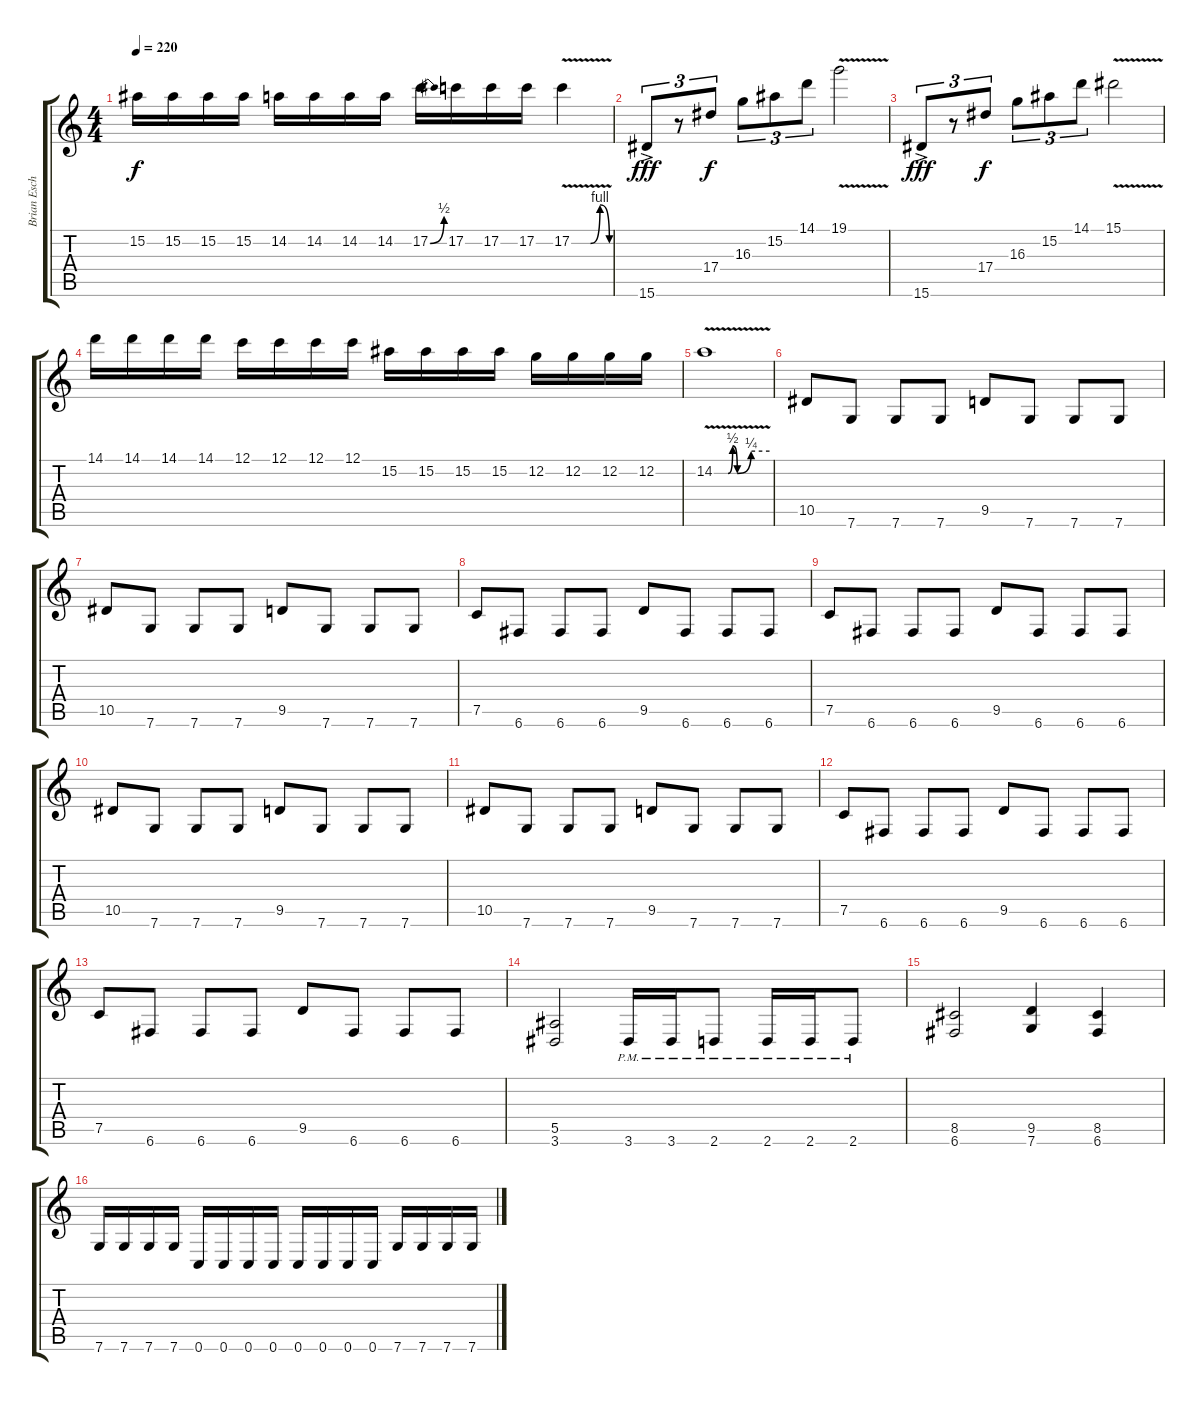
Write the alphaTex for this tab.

\track ("Brian Eschbach (Lead Guitar)" "Brian Esch") {instrument distortionguitar}
\staff {score tabs}
\tuning (C4 G3 Eb3 Bb2 F2 C2) {hide}
\ts (4 4)
\tempo 220
\clef g2
\ks c
15.2.16{dy f} 15.2.16 15.2.16 15.2.16 14.2.16 14.2.16 14.2.16 14.2.16 17.2{be (bend 0 0 60 2)}.16 17.2.16 17.2.16 17.2.16 17.2{be (custom 0 0 15 0 30 0 45 4 60 0) v}.4 |
15.6{ac}.8{tu (3 2) dy fff} r.8{tu (3 2)} 17.4.8{tu (3 2) dy f} 16.3.8{tu (3 2)} 15.2.8{tu (3 2)} 14.1.8{tu (3 2)} 19.1{v}.2 |
15.6{ac}.8{tu (3 2) dy fff} r.8{tu (3 2)} 17.4.8{tu (3 2) dy f} 16.3.8{tu (3 2)} 15.2.8{tu (3 2)} 14.1.8{tu (3 2)} 15.1{v}.2 |
14.1.16 14.1.16 14.1.16 14.1.16 12.1.16 12.1.16 12.1.16 12.1.16 15.2.16 15.2.16 15.2.16 15.2.16 12.2.16 12.2.16 12.2.16 12.2.16 |
14.2{be (custom 0 0 15 0 20 2 25 0 40 1 60 1) v}.1 |
10.5.8{balance 0} 7.6.8 7.6.8 7.6.8 9.5.8 7.6.8 7.6.8 7.6.8 |
10.5.8 7.6.8 7.6.8 7.6.8 9.5.8 7.6.8 7.6.8 7.6.8 |
7.5.8 6.6.8 6.6.8 6.6.8 9.5.8 6.6.8 6.6.8 6.6.8 |
7.5.8 6.6.8 6.6.8 6.6.8 9.5.8 6.6.8 6.6.8 6.6.8 |
10.5.8 7.6.8 7.6.8 7.6.8 9.5.8 7.6.8 7.6.8 7.6.8 |
10.5.8 7.6.8 7.6.8 7.6.8 9.5.8 7.6.8 7.6.8 7.6.8 |
7.5.8 6.6.8 6.6.8 6.6.8 9.5.8 6.6.8 6.6.8 6.6.8 |
7.5.8 6.6.8 6.6.8 6.6.8 9.5.8 6.6.8 6.6.8 6.6.8 |
(5.5 3.6).2 3.6{pm}.16 3.6{pm}.16 2.6{pm}.8 2.6{pm}.16 2.6{pm}.16 2.6{pm}.8 |
(8.5 6.6).2 (9.5 7.6).4 (8.5 6.6).4 |
7.6.16 7.6.16 7.6.16 7.6.16 0.6.16 0.6.16 0.6.16 0.6.16 0.6.16 0.6.16 0.6.16 0.6.16 7.6.16 7.6.16 7.6.16 7.6.16
